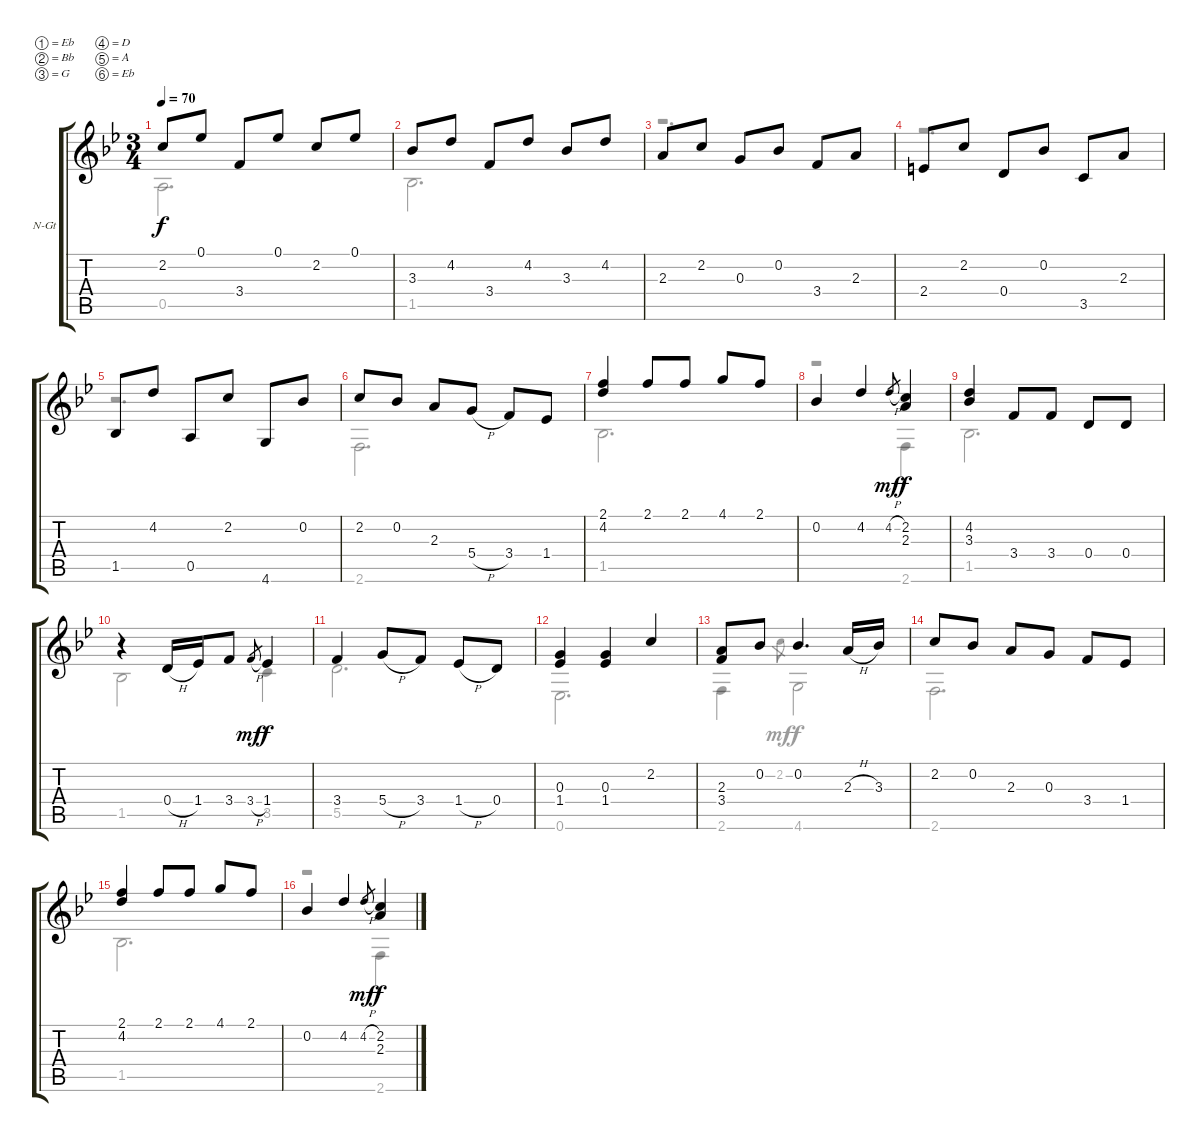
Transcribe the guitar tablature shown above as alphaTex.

\bracketExtendMode groupsimilarinstruments
\firstSystemTrackNameOrientation horizontal
\otherSystemsTrackNameOrientation horizontal
\track ("Menuet" "N-Gt") {instrument acousticguitarnylon}
\staff {score tabs}
\tuning (Eb4 Bb3 G3 D3 A2 Eb2)
\voice
\ts (3 4)
\tempo 70
\clef g2
\ks bb
2.2.8{dy f} 0.1.8 3.4.8 0.1.8 2.2.8 0.1.8 |
3.3.8 4.2.8 3.4.8 4.2.8 3.3.8 4.2.8 |
2.3.8 2.2.8 0.3.8 0.2.8 3.4.8 2.3.8 |
2.4.8 2.2.8 0.4.8 0.2.8 3.5.8 2.3.8 |
1.5.8 4.2.8 0.5.8 2.2.8 4.6.8 0.2.8 |
2.2.8 0.2.8 2.3.8 5.4{h}.8 3.4.8 1.4.8 |
(2.1 4.2).4 2.1.8 2.1.8 4.1.8 2.1.8 |
0.2.4 4.2.4 4.2{h}.8{gr dy mf} (2.2 2.3).4{dy f} |
(4.2 3.3).4 3.4.8 3.4.8 0.4.8 0.4.8 |
r.4 0.4{h}.16 1.4.16 3.4.8 3.4{h}.8{gr dy mf} 1.4.4{dy f} |
3.4.4 5.4{h}.8 3.4.8 1.4{h}.8 0.4.8 |
(0.3 1.4).4 (0.3 1.4).4 2.2.4 |
(2.3 3.4).8 0.2.8 0.2.4{d} 2.3{h}.16 3.3.16 |
2.2.8 0.2.8 2.3.8 0.3.8 3.4.8 1.4.8 |
(2.1 4.2).4 2.1.8 2.1.8 4.1.8 2.1.8 |
0.2.4 4.2.4 4.2{h}.8{gr dy mf} (2.2 2.3).4{dy f}
\voice
\clef g2
\ottava regular
\simile none
\ks bb
0.5.2{d dy f} |
1.5.2{d} |
r.2{d} |
r.2{d} |
r.2{d} |
2.6.2{d} |
1.5.2{d} |
r.2 2.6.4 |
1.5.2{d} |
1.5.2 3.5.4 |
5.5.2{d} |
0.6.2{d} |
2.6.4 2.2.8{gr dy mf} 4.6.2{dy f} |
2.6.2{d} |
1.5.2{d} |
r.2 2.6.4
